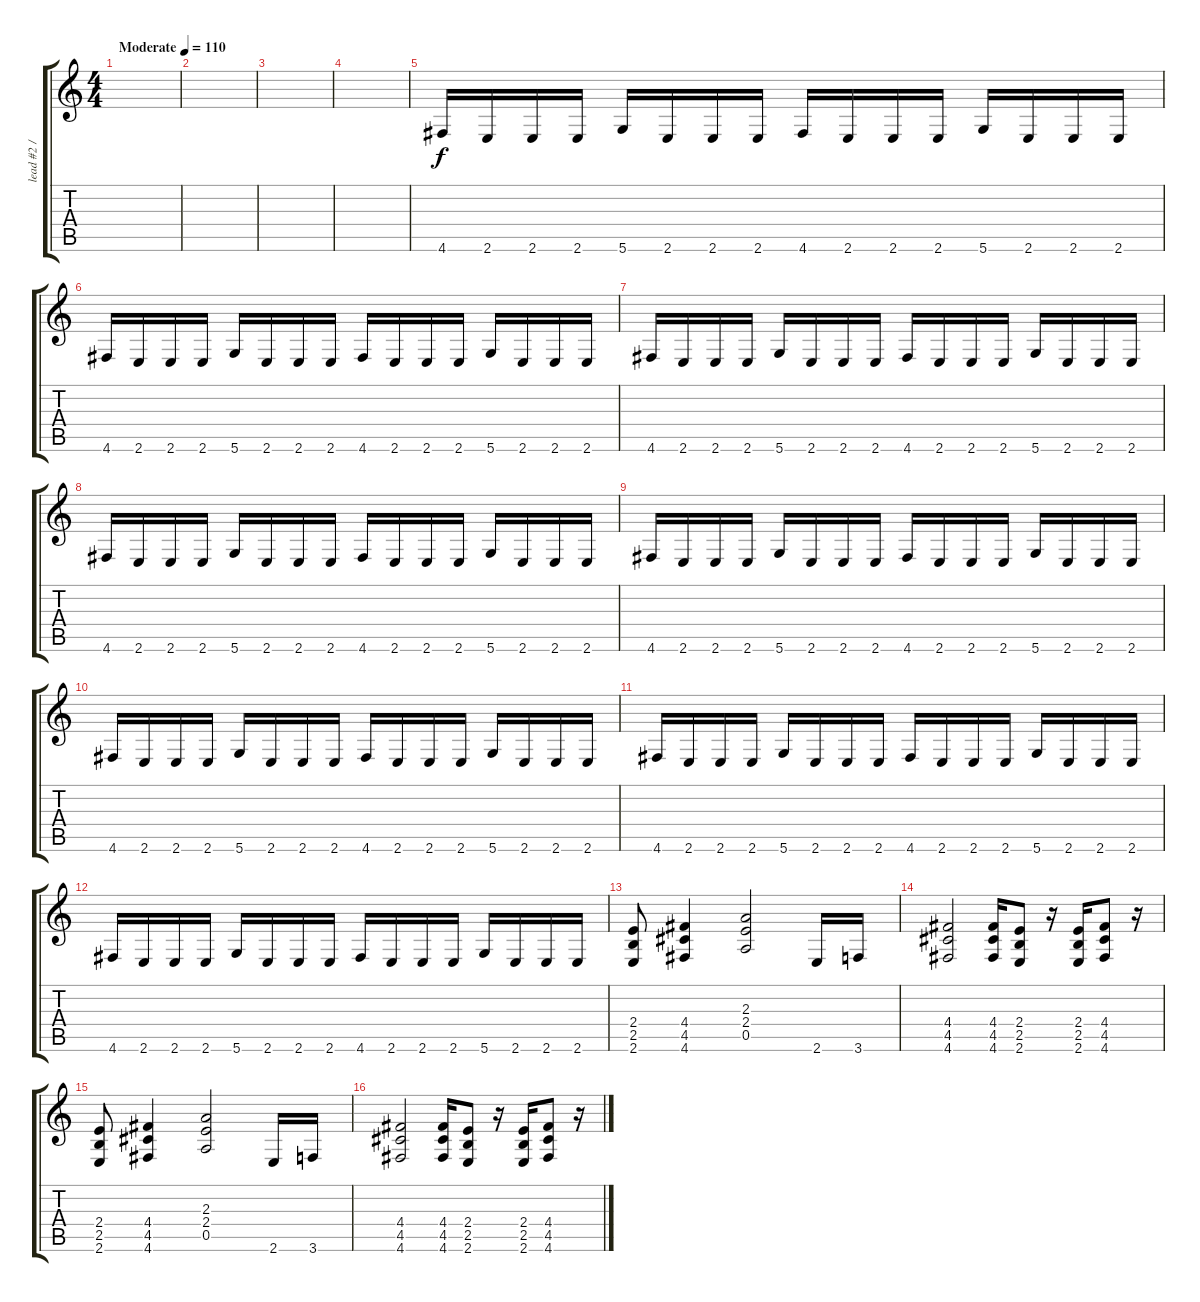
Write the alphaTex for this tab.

\track ("lead #2 / rhythm #1" "lead #2 / ") {instrument distortionguitar}
\staff {score tabs}
\tuning (E4 B3 G3 D3 A2 D2) {hide}
\ts (4 4)
\tempo (110 "Moderate")
\clef g2
\ks c
|
|
|
|
4.6.16 2.6.16 2.6.16 2.6.16 5.6.16 2.6.16 2.6.16 2.6.16 4.6.16 2.6.16 2.6.16 2.6.16 5.6.16 2.6.16 2.6.16 2.6.16 |
4.6.16 2.6.16 2.6.16 2.6.16 5.6.16 2.6.16 2.6.16 2.6.16 4.6.16 2.6.16 2.6.16 2.6.16 5.6.16 2.6.16 2.6.16 2.6.16 |
4.6.16 2.6.16 2.6.16 2.6.16 5.6.16 2.6.16 2.6.16 2.6.16 4.6.16 2.6.16 2.6.16 2.6.16 5.6.16 2.6.16 2.6.16 2.6.16 |
4.6.16 2.6.16 2.6.16 2.6.16 5.6.16 2.6.16 2.6.16 2.6.16 4.6.16 2.6.16 2.6.16 2.6.16 5.6.16 2.6.16 2.6.16 2.6.16 |
4.6.16 2.6.16 2.6.16 2.6.16 5.6.16 2.6.16 2.6.16 2.6.16 4.6.16 2.6.16 2.6.16 2.6.16 5.6.16 2.6.16 2.6.16 2.6.16 |
4.6.16 2.6.16 2.6.16 2.6.16 5.6.16 2.6.16 2.6.16 2.6.16 4.6.16 2.6.16 2.6.16 2.6.16 5.6.16 2.6.16 2.6.16 2.6.16 |
4.6.16 2.6.16 2.6.16 2.6.16 5.6.16 2.6.16 2.6.16 2.6.16 4.6.16 2.6.16 2.6.16 2.6.16 5.6.16 2.6.16 2.6.16 2.6.16 |
4.6.16 2.6.16 2.6.16 2.6.16 5.6.16 2.6.16 2.6.16 2.6.16 4.6.16 2.6.16 2.6.16 2.6.16 5.6.16 2.6.16 2.6.16 2.6.16 |
(2.4 2.5 2.6).8{instrument distortionguitar} (4.4 4.5 4.6).4 (2.3 2.4 0.5).2 2.6.16 3.6.16 |
(4.4 4.5 4.6).2 (4.4 4.5 4.6).16 (2.4 2.5 2.6).8 r.16 (2.4 2.5 2.6).16 (4.4 4.5 4.6).8 r.16 |
(2.4 2.5 2.6).8{instrument distortionguitar} (4.4 4.5 4.6).4 (2.3 2.4 0.5).2 2.6.16 3.6.16 |
(4.4 4.5 4.6).2 (4.4 4.5 4.6).16 (2.4 2.5 2.6).8 r.16 (2.4 2.5 2.6).16 (4.4 4.5 4.6).8 r.16
